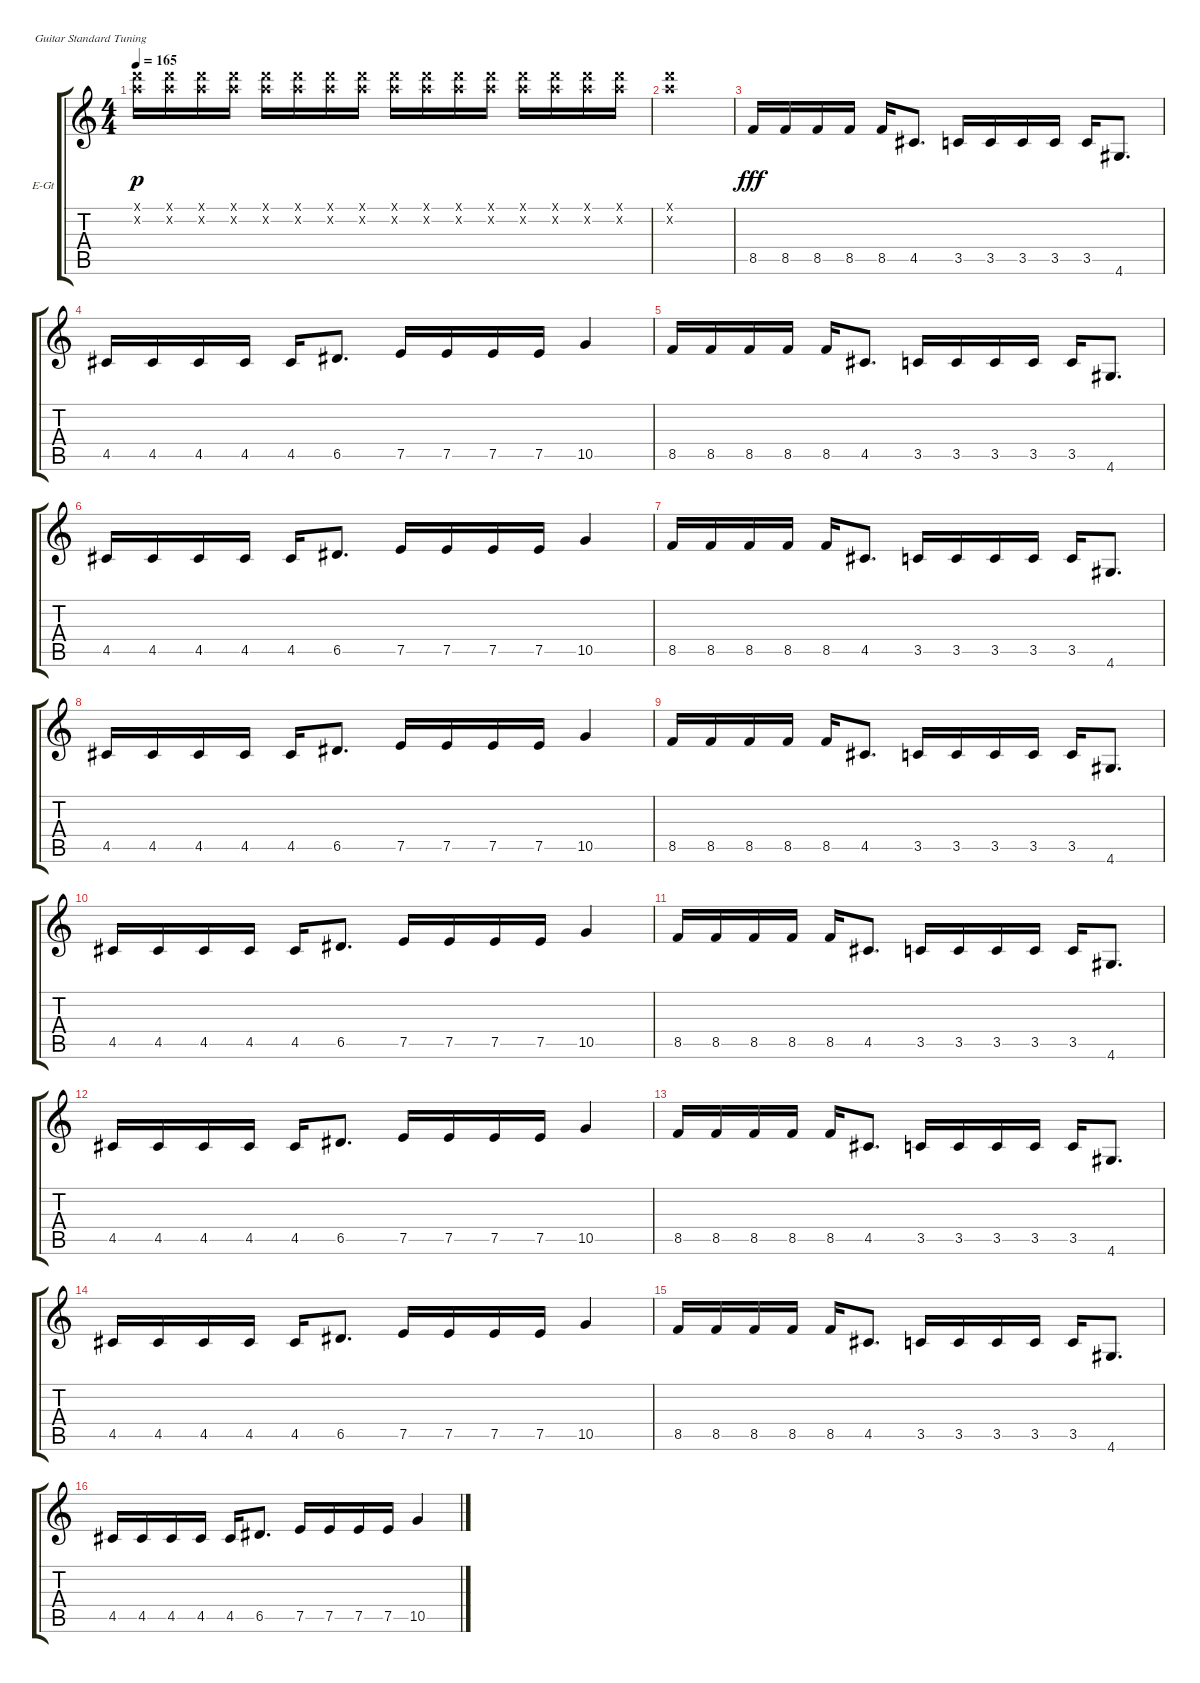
\defaultSystemsLayout 4
\bracketExtendMode groupsimilarinstruments
\firstSystemTrackNameOrientation horizontal
\otherSystemsTrackNameOrientation horizontal
\track ("Turner" "E-Gt") {instrument electricguitarclean}
\staff {score tabs}
\tuning (E4 B3 G3 D3 A2 E2)
\ts (4 4)
\tempo 165
\clef g2
\ks c
(10.1{x} 10.2{x}).16{dy p} (10.1{x} 10.2{x}).16 (10.1{x} 10.2{x}).16 (10.1{x} 10.2{x}).16 (10.1{x} 10.2{x}).16 (10.1{x} 10.2{x}).16 (10.1{x} 10.2{x}).16 (10.1{x} 10.2{x}).16 (10.1{x} 10.2{x}).16 (10.1{x} 10.2{x}).16 (10.1{x} 10.2{x}).16 (10.1{x} 10.2{x}).16 (10.1{x} 10.2{x}).16 (10.1{x} 10.2{x}).16 (10.1{x} 10.2{x}).16 (10.1{x} 10.2{x}).16 |
(10.1{x} 10.2{x}).1 |
8.5.16{dy fff} 8.5.16 8.5.16 8.5.16 8.5.16 4.5.8{d} 3.5.16 3.5.16 3.5.16 3.5.16 3.5.16 4.6.8{d} |
4.5.16 4.5.16 4.5.16 4.5.16 4.5.16 6.5.8{d} 7.5.16 7.5.16 7.5.16 7.5.16 10.5.4 |
8.5.16 8.5.16 8.5.16 8.5.16 8.5.16 4.5.8{d} 3.5.16 3.5.16 3.5.16 3.5.16 3.5.16 4.6.8{d} |
4.5.16 4.5.16 4.5.16 4.5.16 4.5.16 6.5.8{d} 7.5.16 7.5.16 7.5.16 7.5.16 10.5.4 |
8.5.16 8.5.16 8.5.16 8.5.16 8.5.16 4.5.8{d} 3.5.16 3.5.16 3.5.16 3.5.16 3.5.16 4.6.8{d} |
4.5.16 4.5.16 4.5.16 4.5.16 4.5.16 6.5.8{d} 7.5.16 7.5.16 7.5.16 7.5.16 10.5.4 |
8.5.16 8.5.16 8.5.16 8.5.16 8.5.16 4.5.8{d} 3.5.16 3.5.16 3.5.16 3.5.16 3.5.16 4.6.8{d} |
4.5.16 4.5.16 4.5.16 4.5.16 4.5.16 6.5.8{d} 7.5.16 7.5.16 7.5.16 7.5.16 10.5.4 |
8.5.16 8.5.16 8.5.16 8.5.16 8.5.16 4.5.8{d} 3.5.16 3.5.16 3.5.16 3.5.16 3.5.16 4.6.8{d} |
4.5.16 4.5.16 4.5.16 4.5.16 4.5.16 6.5.8{d} 7.5.16 7.5.16 7.5.16 7.5.16 10.5.4 |
8.5.16 8.5.16 8.5.16 8.5.16 8.5.16 4.5.8{d} 3.5.16 3.5.16 3.5.16 3.5.16 3.5.16 4.6.8{d} |
4.5.16 4.5.16 4.5.16 4.5.16 4.5.16 6.5.8{d} 7.5.16 7.5.16 7.5.16 7.5.16 10.5.4 |
8.5.16 8.5.16 8.5.16 8.5.16 8.5.16 4.5.8{d} 3.5.16 3.5.16 3.5.16 3.5.16 3.5.16 4.6.8{d} |
4.5.16 4.5.16 4.5.16 4.5.16 4.5.16 6.5.8{d} 7.5.16 7.5.16 7.5.16 7.5.16 10.5.4
